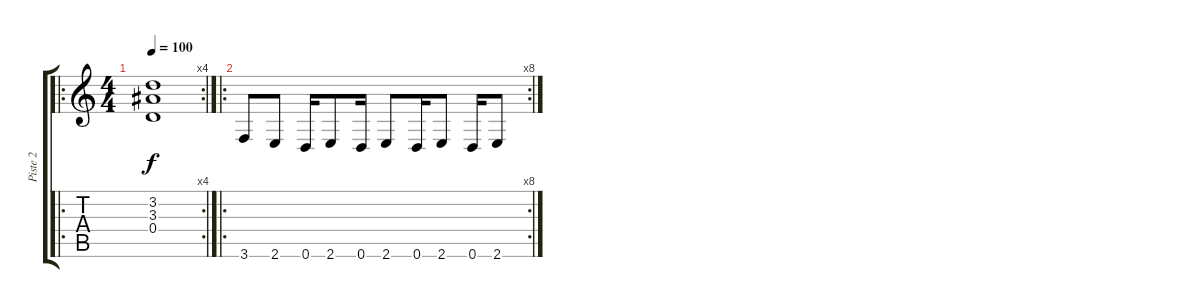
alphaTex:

\track ("Piste 2" "Piste 2") {instrument distortionguitar}
\staff {score tabs}
\tuning (E4 B3 G3 D3 A2 D2) {hide}
\ro
\rc 4
\ts (4 4)
\tempo 100
\clef g2
\ks c
(3.2 3.3 0.4).1{dy f instrument distortionguitar} |
\ro
\rc 8
3.6.8 2.6.8 0.6.16 2.6.8 0.6.16 2.6.8 0.6.16 2.6.8 0.6.16 2.6.8
